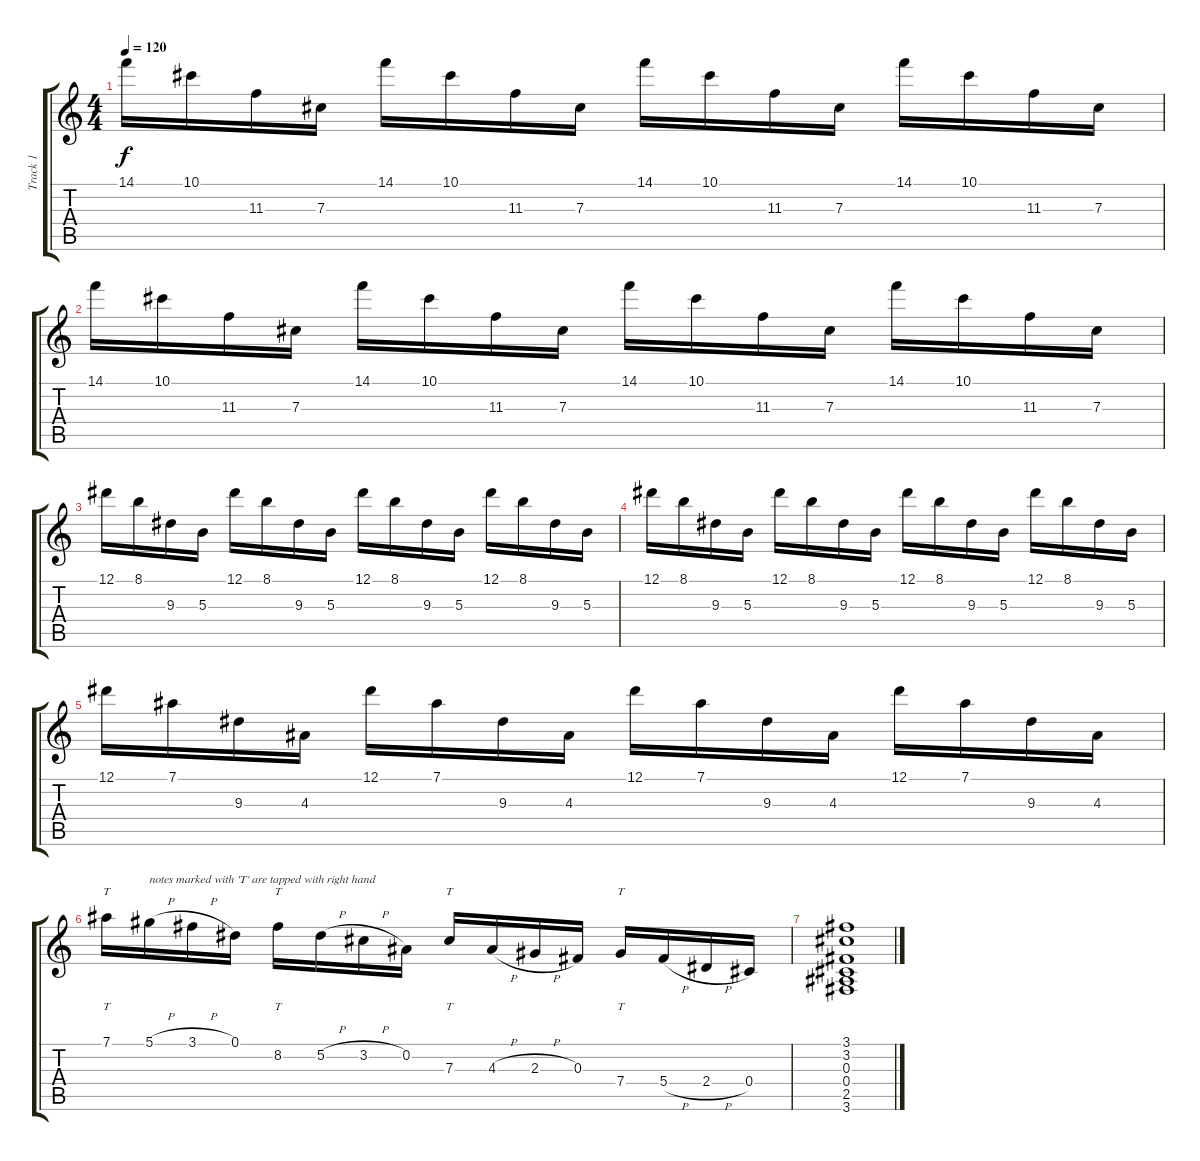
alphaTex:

\track ("Track 1" "Track 1") {instrument distortionguitar}
\staff {score tabs}
\tuning (Eb4 Bb3 Gb3 Db3 Ab2 Eb2) {hide}
\ts (4 4)
\tempo 120
\clef g2
\ks c
14.1.16{dy f} 10.1.16 11.3.16 7.3.16 14.1.16 10.1.16 11.3.16 7.3.16 14.1.16 10.1.16 11.3.16 7.3.16 14.1.16 10.1.16 11.3.16 7.3.16 |
14.1.16 10.1.16 11.3.16 7.3.16 14.1.16 10.1.16 11.3.16 7.3.16 14.1.16 10.1.16 11.3.16 7.3.16 14.1.16 10.1.16 11.3.16 7.3.16 |
12.1.16 8.1.16 9.3.16 5.3.16 12.1.16 8.1.16 9.3.16 5.3.16 12.1.16 8.1.16 9.3.16 5.3.16 12.1.16 8.1.16 9.3.16 5.3.16 |
12.1.16 8.1.16 9.3.16 5.3.16 12.1.16 8.1.16 9.3.16 5.3.16 12.1.16 8.1.16 9.3.16 5.3.16 12.1.16 8.1.16 9.3.16 5.3.16 |
12.1.16 7.1.16 9.3.16 4.3.16 12.1.16 7.1.16 9.3.16 4.3.16 12.1.16 7.1.16 9.3.16 4.3.16 12.1.16 7.1.16 9.3.16 4.3.16 |
7.1.16{tt} 5.1{h}.16{txt "notes marked with 'T' are tapped with right hand"} 3.1{h}.16 0.1.16 8.2.16{tt} 5.2{h}.16 3.2{h}.16 0.2.16 7.3.16{tt} 4.3{h}.16 2.3{h}.16 0.3.16 7.4.16{tt} 5.4{h}.16 2.4{h}.16 0.4.16 |
(3.1 3.2 0.3 0.4 2.5 3.6).1
